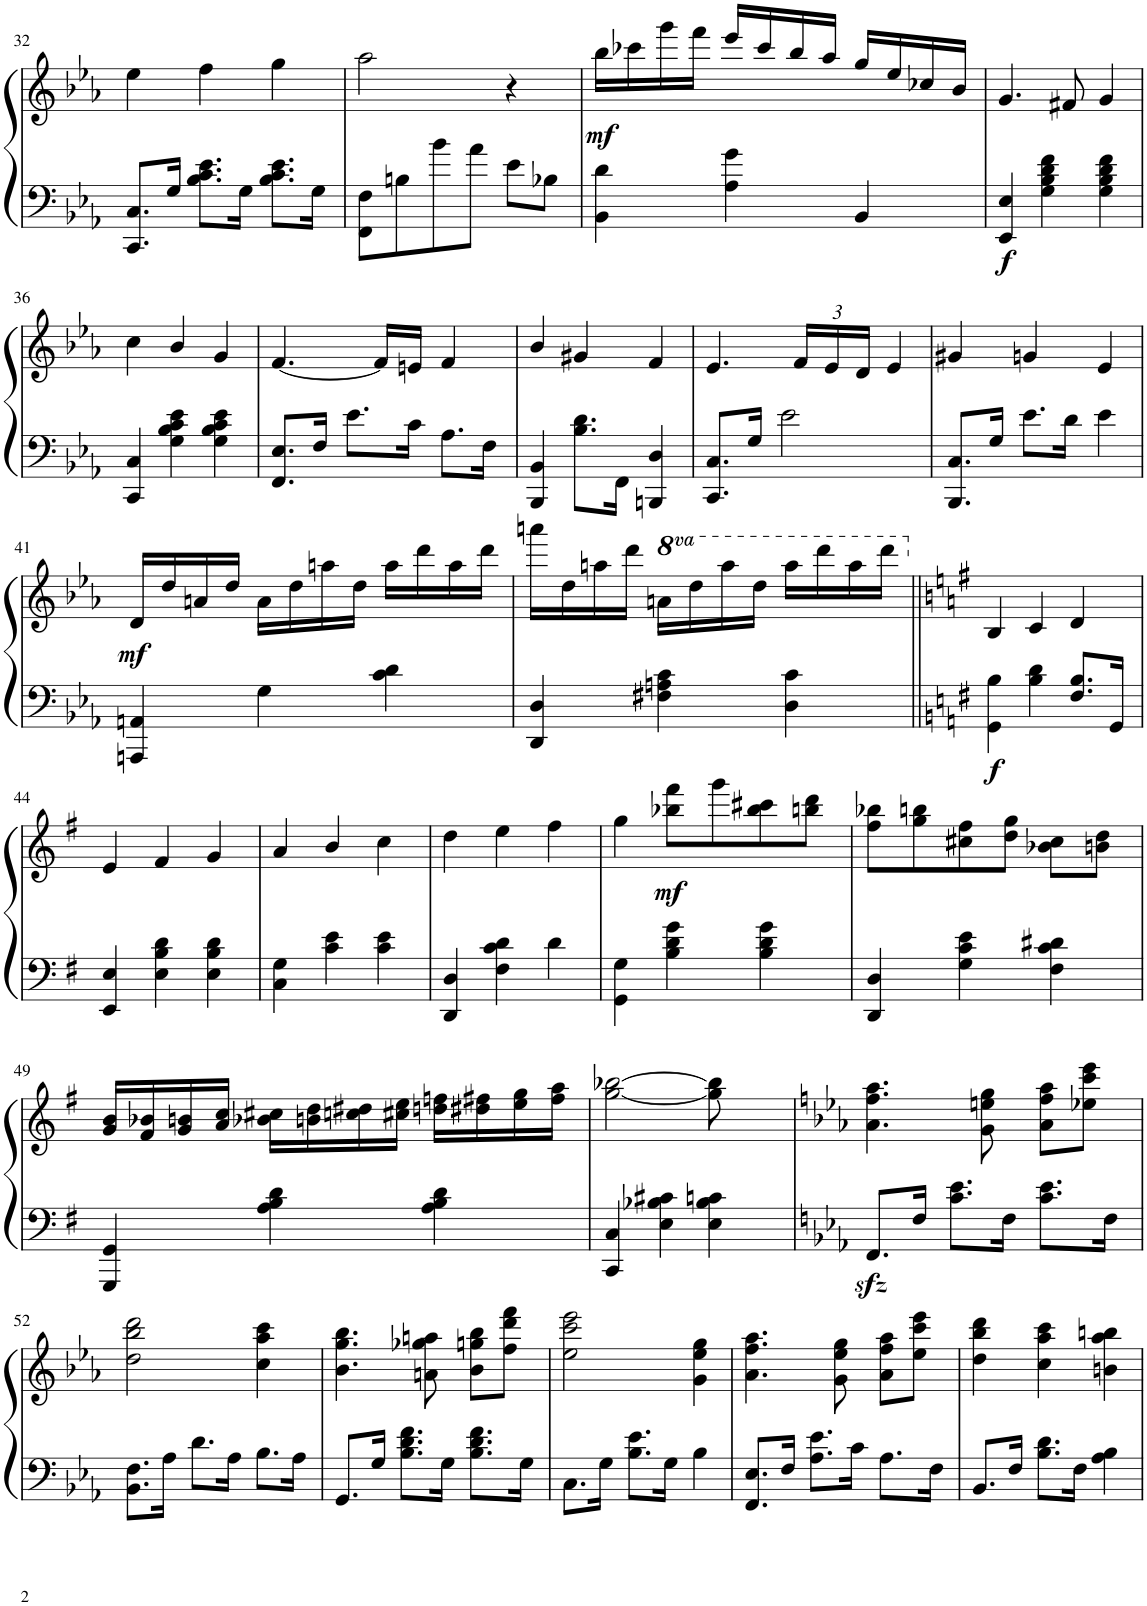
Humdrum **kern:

**kern	**kern	**dynam
*part1	*part1	*part1
*staff2	*staff1	*staff1/2
*I"Piano	*	*
*I'Pno	*	*
!!LO:PB:g=z
*clefF4	*clefG2	*
*k[b-e-a-]	*k[b-e-a-]	*
*M3/4	*M3/4	*
=32	=32	=32
8.CC/ 8.C/L	4ee-\	.
16G/Jk	.	.
8.B-\ 8.c\ 8.e-\L	4ff\	.
16G\Jk	.	.
8.B-\ 8.c\ 8.e-\L	4gg\	.
16G\Jk	.	.
=33	=33	=33
8FF\ 8F\L	2aa-\	.
8Bn\	.	.
8b-\	.	.
8a-\J	.	.
8e-\L	4r	.
8B-X\J	.	.
=34	=34	=34
!	!	!LO:DY:b
4BB-\ 4d\	16bb-\LL	mf
.	16ccc-X\	.
.	16ggg\	.
.	16fff\JJ	.
4A-\ 4g\	16eee-/LL	.
.	16ccc-/	.
.	16bb-/	.
.	16aa-/JJ	.
4BB-/	16gg/LL	.
.	16ee-/	.
.	16cc-X/	.
.	16b-/JJ	.
=35	=35	=35
!	!	!LO:DY:b=2
4EE-/ 4E-/	4.g/	f
4G\ 4B-\ 4d\ 4f\	.	.
.	8f#X/	.
4G\ 4B-\ 4d\ 4f\	4g/	.
!!LO:LB:g=z
=36	=36	=36
4CC/ 4C/	4cc\	.
4G\ 4B-\ 4c\ 4e-\	4b-/	.
4G\ 4B-\ 4c\ 4e-\	4g/	.
=37	=37	=37
8.FF/ 8.E-/L	[4.f/	.
16F/Jk	.	.
8.e-\L	.	.
.	16f/LL]	.
16c\Jk	16en/JJ	.
8.A-\L	4f/	.
16F\Jk	.	.
=38	=38	=38
4BBB-/ 4BB-/	4b-/	.
8.B-\ 8.d\L	4g#X/	.
16FF\Jk	.	.
4BBBn/ 4D/	4f/	.
=39	=39	=39
8.CC/ 8.C/L	4.e-/	.
16G/Jk	.	.
2e-\	.	.
*	*Xbrackettup	*
.	24f/LL	.
.	24e-/	.
.	24d/JJ	.
.	4e-/	.
=40	=40	=40
8.BBB-/ 8.C/L	4g#X/	.
16G/Jk	.	.
8.e-\L	4gn/	.
16d\Jk	.	.
4e-\	4e-/	.
!!LO:LB:g=z
=41	=41	=41
!	!	!LO:DY:b
4AAAn/ 4AAn/	16d/LL	mf
.	16dd/	.
.	16an/	.
.	16dd/JJ	.
4G\	16a\LL	.
.	16dd\	.
.	16aan\	.
.	16dd\JJ	.
4c\ 4d\	16aa\LL	.
.	16ddd\	.
.	16aa\	.
.	16ddd\JJ	.
=42	=42	=42
4DD/ 4D/	16aaan\LL	.
.	16dd\	.
.	16aan\	.
.	16ddd\JJ	.
*	*8va	*
4F#X\ 4An\ 4c\	16aan\LL	.
.	16ddd\	.
.	16aaa\	.
.	16ddd\JJ	.
4D\ 4c\	16aaa\LL	.
.	16dddd\	.
.	16aaa\	.
.	16dddd\JJ	.
=43||	=43||	=43||
*k[f#]	*k[f#]	*
*	*X8va	*
!	!	!LO:DY:b=2
4GG\ 4B\	4B/	f
4B\ 4d\	4c/	.
8.F#/ 8.B/L	4d/	.
16GG/Jk	.	.
!!LO:LB:g=z
=44	=44	=44
4EE/ 4E/	4e/	.
4E\ 4B\ 4d\	4f#/	.
4E\ 4B\ 4d\	4g/	.
=45	=45	=45
4C\ 4G\	4a/	.
4c\ 4e\	4b/	.
4c\ 4e\	4cc\	.
=46	=46	=46
4DD/ 4D/	4dd\	.
4F#\ 4c\ 4d\	4ee\	.
4d\	4ff#\	.
=47	=47	=47
4GG\ 4G\	4gg\	.
!	!	!LO:DY:b
4B\ 4d\ 4g\	8bb-X\ 8fff#\L	mf
.	8ggg\	.
4B\ 4d\ 4g\	8bb-\ 8ccc#X\	.
.	8bbn\ 8ddd\J	.
=48	=48	=48
4DD/ 4D/	8ff#\ 8bb-X\L	.
.	8gg\ 8bbn\	.
4G\ 4c\ 4e\	8cc#X\ 8ff#\	.
.	8dd\ 8gg\J	.
4F#\ 4c\ 4d#X\	8b-X\ 8cc#\L	.
.	8bn\ 8dd\J	.
!!LO:LB:g=z
=49	=49	=49
4GGG/ 4GG/	16g/ 16b/LL	.
.	16f#/ 16b-X/	.
.	16g/ 16bn/	.
.	16a/ 16cc/JJ	.
4A\ 4B\ 4d\	16b-X\ 16cc#X\LL	.
.	16bn\ 16dd\	.
.	16ccn\ 16dd#X\	.
.	16cc#X\ 16ee\JJ	.
4A\ 4B\ 4d\	16ddn\ 16ffn\LL	.
.	16dd#X\ 16ff#X\	.
.	16ee\ 16gg\	.
.	16ff#\ 16aa\JJ	.
=50	=50	=50
4CC/ 4C/	[2gg\ [2bb-X\	.
4E\ 4B-X\ 4c#X\	.	.
4E\ 4B-\ 4cn\	8gg\] 8bb-\]	.
.	8ryy	.
=51	=51	=51
*k[b-e-a-]	*k[b-e-a-]	*
8.FFzz</L	4.a-\ 4.ff\ 4.aa-\	.
16F/Jk	.	.
8.c\ 8.e-\L	.	.
.	8g\ 8een\ 8gg\	.
16F\Jk	.	.
8.c\ 8.e-\L	8a-\ 8ff\ 8aa-\L	.
.	8ee-X\ 8ccc\ 8eee-\J	.
16F\Jk	.	.
!!LO:LB:g=z
=52	=52	=52
8.BB-\ 8.F\L	2dd\ 2bb-\ 2ddd\	.
16A-\Jk	.	.
8.d\L	.	.
16A-\Jk	.	.
8.B-\L	4cc\ 4aa-\ 4ccc\	.
16A-\Jk	.	.
=53	=53	=53
8.GG/L	4.b-\ 4.gg\ 4.bb-\	.
16G/Jk	.	.
8.B-\ 8.d\ 8.f\L	.	.
.	8an\ 8gg-X\ 8aan\	.
16G\Jk	.	.
8.B-\ 8.d\ 8.f\L	8b-\ 8ggn\ 8bb-\L	.
.	8ff\ 8ddd\ 8fff\J	.
16G\Jk	.	.
=54	=54	=54
8.C\L	2ee-\ 2ccc\ 2eee-\	.
16G\Jk	.	.
8.B-\ 8.e-\L	.	.
16G\Jk	.	.
4B-\	4g\ 4ee-\ 4gg\	.
=55	=55	=55
8.FF/ 8.E-/L	4.a-\ 4.ff\ 4.aa-\	.
16F/Jk	.	.
8.A-\ 8.e-\L	.	.
.	8g\ 8ee-\ 8gg\	.
16c\Jk	.	.
8.A-\L	8a-\ 8ff\ 8aa-\L	.
.	8ee-\ 8ccc\ 8eee-\J	.
16F\Jk	.	.
=56	=56	=56
8.BB-/L	4dd\ 4bb-\ 4ddd\	.
16F/Jk	.	.
8.B-\ 8.d\L	4cc\ 4aa-\ 4ccc\	.
16F\Jk	.	.
4A-\ 4B-\	4bn\ 4aa-\ 4bbn\	.
=	=	=
*-	*-	*-
